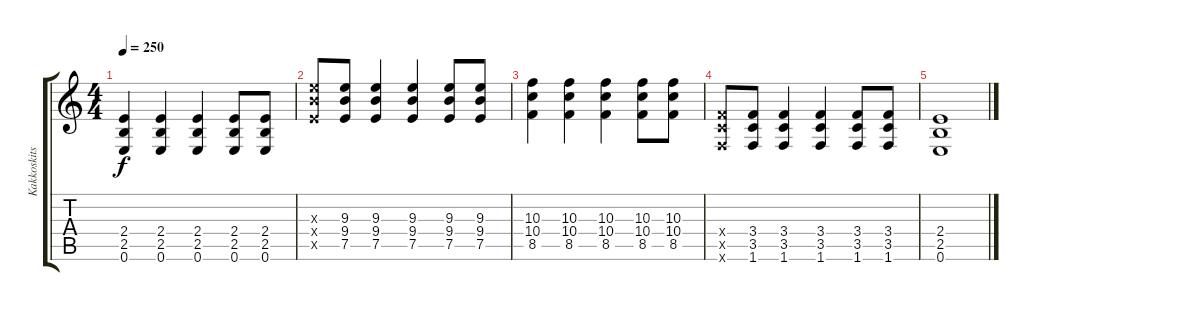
\track ("Kakkoskitsu" "Kakkoskits") {instrument overdrivenguitar}
\staff {score tabs}
\tuning (E4 B3 G3 D3 A2 E2) {hide}
\ts (4 4)
\tempo 250
\clef g2
\ks c
(2.4 2.5 0.6).4{dy f} (2.4 2.5 0.6).4 (2.4 2.5 0.6).4 (2.4 2.5 0.6).8 (2.4 2.5 0.6).8 |
(9.3{x} 9.4{x} 7.5{x}).8 (9.3 9.4 7.5).8 (9.3 9.4 7.5).4 (9.3 9.4 7.5).4 (9.3 9.4 7.5).8 (9.3 9.4 7.5).8 |
(10.3 10.4 8.5).4 (10.3 10.4 8.5).4 (10.3 10.4 8.5).4 (10.3 10.4 8.5).8 (10.3 10.4 8.5).8 |
(3.4{x} 3.5{x} 1.6{x}).8 (3.4 3.5 1.6).8 (3.4 3.5 1.6).4 (3.4 3.5 1.6).4 (3.4 3.5 1.6).8 (3.4 3.5 1.6).8 |
(2.4 2.5 0.6).1
